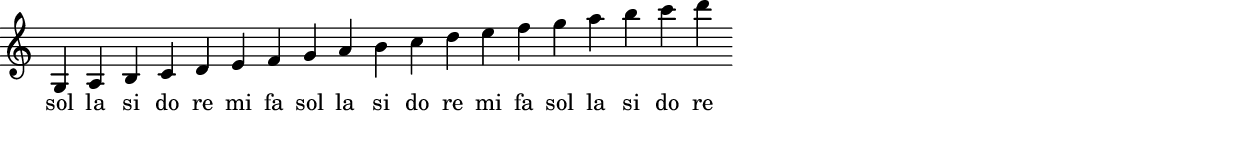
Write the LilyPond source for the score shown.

%% Generated by lilypond-book
%% Options: [indent=0\mm]
\include "lilypond-book-preamble.ly"


% ****************************************************************
% Start cut-&-pastable-section
% ****************************************************************



\paper {
  indent = 0\mm
}

\layout {
  
}





% ****************************************************************
% ly snippet:
% ****************************************************************
\sourcefileline 435
    \include "italiano.ly" #(set-global-staff-size 17.82)
    melodia = { \cadenzaOn \autoBeamOff \set Score.timing = ##f
    \relative do' { sol4 la si do re mi fa sol la si do re mi fa sol la si do re \bar "|"   } }
    parole  =   \lyricmode { sol la si do re mi fa sol la si do re mi fa sol la si do re }
    \score { \new Staff \with { \remove "Time_signature_engraver" \remove "Bar_engraver" }
    << \new Voice = "one" { \melodia } \new Lyrics \lyricsto "one" \parole >> \layout { line-width = #124 ragged-last = ##f } }
   


% ****************************************************************
% end ly snippet
% ****************************************************************
